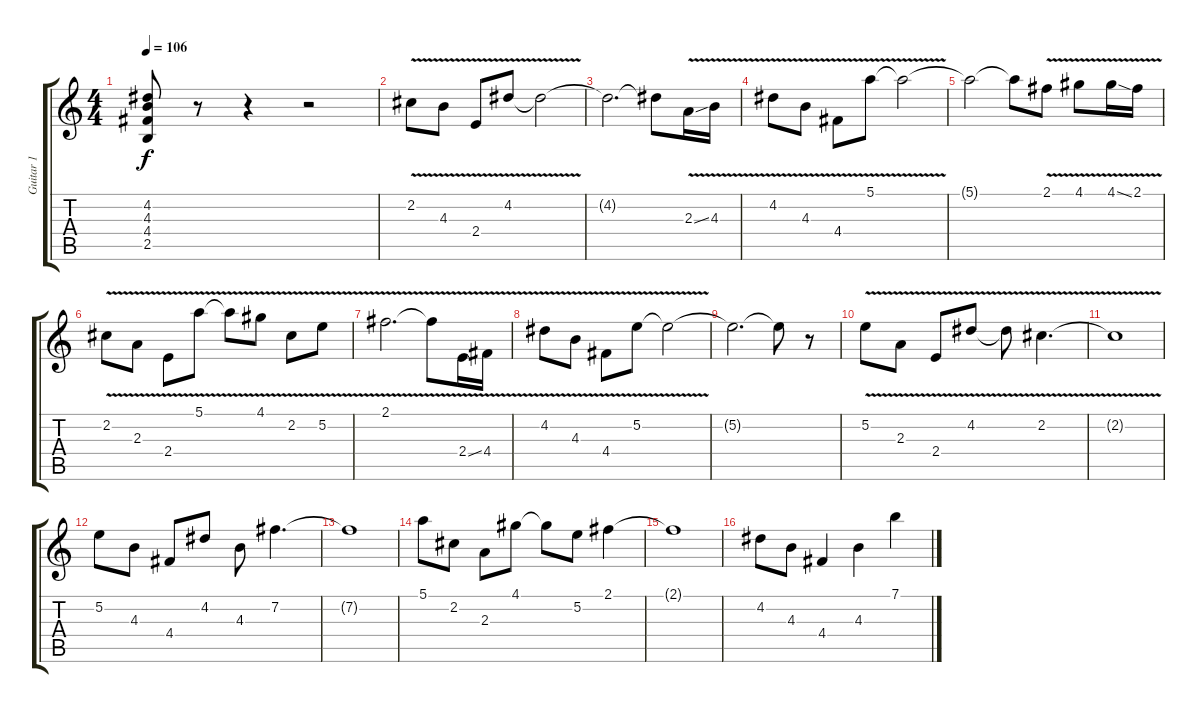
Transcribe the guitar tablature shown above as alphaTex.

\track ("Guitar 1" "Guitar 1") {instrument electricguitarclean}
\staff {score tabs}
\tuning (E4 B3 G3 D3 A2 E2) {hide}
\ts (4 4)
\tempo 106
\clef g2
\ks c
(4.2 4.3 4.4 2.5).8{dy f} r.8 r.4 r.2 |
2.2{v}.8 4.3{v}.8 2.4{v}.8 4.2{v}.8 4.2{t}.2 |
4.2{t}.2{d} 4.2{t}.8 2.3{v ss}.16 4.3{v}.16 |
4.2{v}.8 4.3{v}.8 4.4{v}.8 5.1{v}.8 5.1{t}.2 |
5.1{t}.2 5.1{t}.8 2.1{v}.8 4.1{v}.8 4.1{v ss}.16 2.1{v}.16 |
2.2{v}.8 2.3{v}.8 2.4{v}.8 5.1{v}.8 5.1{t}.8 4.1{v}.8 2.2{v}.8 5.2{v}.8 |
2.1{v}.2{d} 2.1{t}.8 2.4{v ss}.16 4.4{v}.16 |
4.2{v}.8 4.3{v}.8 4.4{v}.8 5.2{v}.8 5.2{t}.2 |
5.2{t}.2{d} 5.2{t}.8 r.8 |
5.2{v}.8 2.3{v}.8 2.4{v}.8 4.2{v}.8 4.2{t}.8 2.2{v}.4{d} |
2.2{t}.1 |
5.2.8 4.3.8 4.4.8 4.2.8 4.3.8 7.2.4{d} |
7.2{t}.1 |
5.1.8 2.2.8 2.3.8 4.1.8 4.1{t}.8 5.2.8 2.1.4 |
2.1{t}.1 |
4.2.8 4.3.8 4.4.4 4.3.4 7.1.4
